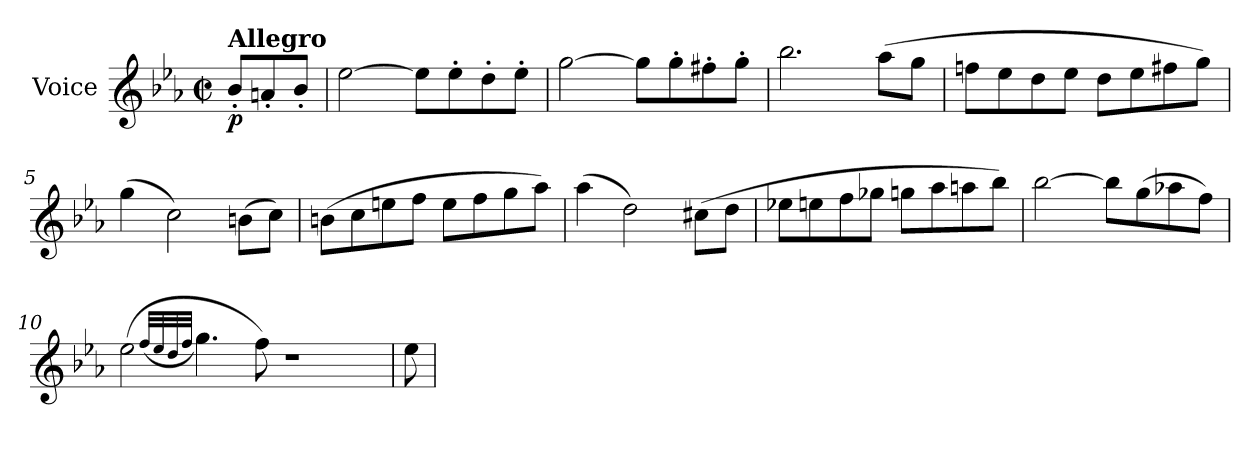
**kern	**dynam
*part1	*part1
*staff1	*staff1
*I"Voice	*
*clefG2	*
*k[b-e-a-]	*
*E-:	*
*M2/2	*
*met(c|)	*
=	=
!LO:TX:a:B:t=Allegro	!
!	!LO:DY:b
8b-'</L	p
8an'</	.
8b-'</J	.
=1	=1
[2ee-\	.
8ee-\L]	.
8ee-'>\	.
8dd'>\	.
8ee-'>\J	.
=2	=2
[2gg\	.
8gg\L]	.
8gg'>\	.
8ff#X'>\	.
8gg'>\J	.
=3	=3
2.bb-\	.
(>8aa-\L	.
8gg\J	.
=4	=4
8ffn\L	.
8ee-\	.
8dd\	.
8ee-\J	.
8dd\L	.
8ee-\	.
8ff#X\	.
8gg\J)	.
=5	=5
(>4gg\	.
2cc\)	.
(>8bn\L	.
8cc\J)	.
!!LO:LB:g=z
=6	=6
(>8bn\L	.
8cc\	.
8een\	.
8ff\J	.
8ee\L	.
8ff\	.
8gg\	.
8aa-\J)	.
=7	=7
(>4aa-\	.
2dd\)	.
(>8cc#X\L	.
8dd\J	.
=8	=8
8ee-X\L	.
8een\	.
8ff\	.
8gg-Xi\J	.
8gg\L	.
8aa-\	.
8aan\	.
8bb-\J)	.
=9	=9
[2bb-\	.
8bb-\L]	.
(>8gg\	.
8aa-X\	.
8ff\J)	.
=10	=10
(>2ee-\	.
(<32qff/LLL	.
32qee-/	.
32qdd/	.
32qff/JJJ	.
4.gg\)	.
8ff\)	.
1r	.
!!LO:LB:g=z
=11	=11
8ee-\	.
=	=
*-	*-
